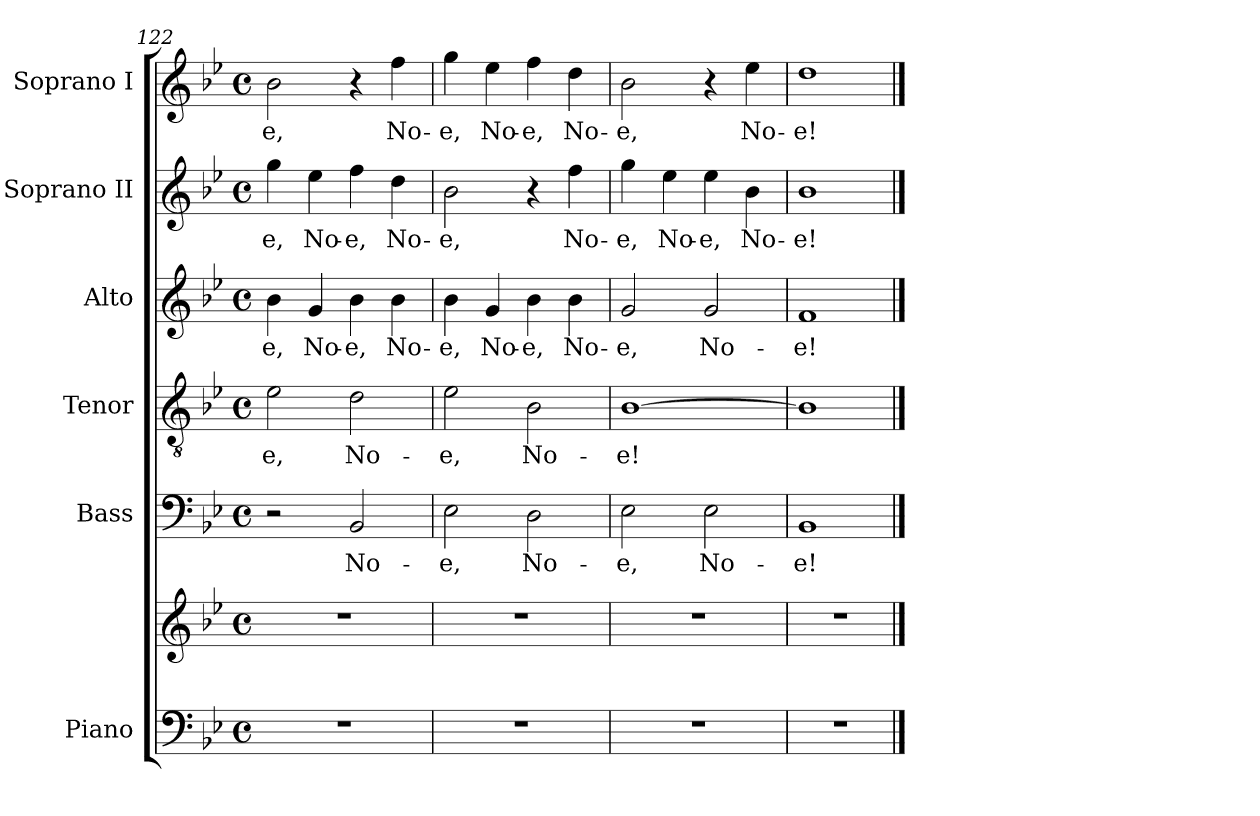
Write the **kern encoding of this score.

**kern	**kern	**kern	**text	**kern	**text	**kern	**text	**kern	**text	**kern	**text
*part6	*part6	*part5	*part5	*part4	*part4	*part3	*part3	*part2	*part2	*part1	*part1
*staff7	*staff6	*staff5	*staff5	*staff4	*staff4	*staff3	*staff3	*staff2	*staff2	*staff1	*staff1
*I"Piano	*	*I"Bass	*	*I"Tenor	*	*I"Alto	*	*I"Soprano II	*	*I"Soprano I	*
*I'Pno.	*	*	*	*	*	*	*	*I'Pno	*	*I'Pno	*
*clefF4	*clefG2	*clefF4	*	*clefGv2	*	*clefG2	*	*clefG2	*	*clefG2	*
*k[b-e-]	*k[b-e-]	*k[b-e-]	*	*k[b-e-]	*	*k[b-e-]	*	*k[b-e-]	*	*k[b-e-]	*
*B-:	*B-:	*B-:	*	*B-:	*	*B-:	*	*B-:	*	*B-:	*
*M4/4	*M4/4	*M4/4	*	*M4/4	*	*M4/4	*	*M4/4	*	*M4/4	*
*met(c)	*met(c)	*met(c)	*	*met(c)	*	*met(c)	*	*met(c)	*	*met(c)	*
=122	=122	=122	=122	=122	=122	=122	=122	=122	=122	=122	=122
1r	1r	2r	.	2e-\	-e,	4b-\	-e,	4gg\	-e,	2b-\	-e,
.	.	.	.	.	.	4g/	No-	4ee-\	No-	.	.
.	.	2BB-/	No-	2d\	No-	4b-\	-e,	4ff\	-e,	4r	.
.	.	.	.	.	.	4b-\	No-	4dd\	No-	4ff\	No-
=123	=123	=123	=123	=123	=123	=123	=123	=123	=123	=123	=123
1r	1r	2E-\	-e,	2e-\	-e,	4b-\	-e,	2b-\	-e,	4gg\	-e,
.	.	.	.	.	.	4g/	No-	.	.	4ee-\	No-
.	.	2D\	No-	2B-\	No-	4b-\	-e,	4r	.	4ff\	-e,
.	.	.	.	.	.	4b-\	No-	4ff\	No-	4dd\	No-
=124	=124	=124	=124	=124	=124	=124	=124	=124	=124	=124	=124
1r	1r	2E-\	-e,	[1B-	-e!	2g/	-e,	4gg\	-e,	2b-\	-e,
.	.	.	.	.	.	.	.	4ee-\	No-	.	.
.	.	2E-\	No-	.	.	2g/	No-	4ee-\	-e,	4r	.
.	.	.	.	.	.	.	.	4b-\	No-	4ee-\	No-
=125	=125	=125	=125	=125	=125	=125	=125	=125	=125	=125	=125
1r	1r	1BB-	-e!	1B-]	.	1f	-e!	1b-	-e!	1dd	-e!
==	==	==	==	==	==	==	==	==	==	==	==
*-	*-	*-	*-	*-	*-	*-	*-	*-	*-	*-	*-
